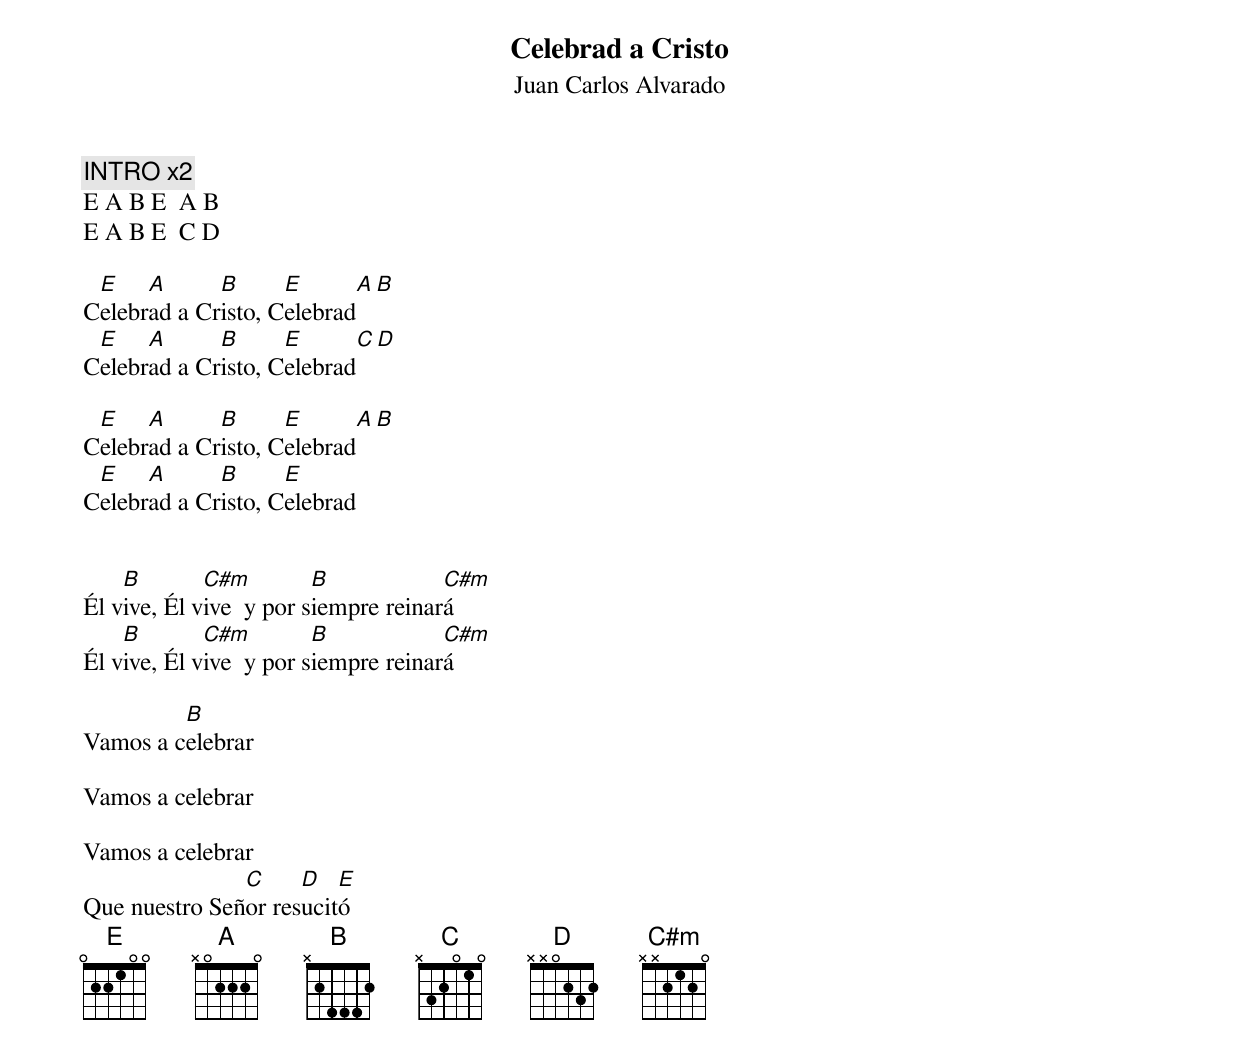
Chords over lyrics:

Celebrad a Cristo
Juan Carlos Alvarado

INTRO x2
E A B E  A B
E A B E  C D

 E    A      B      E       A B
Celebrad a Cristo, Celebrad
 E    A      B      E      C D
Celebrad a Cristo, Celebrad

 E    A      B      E       A B
Celebrad a Cristo, Celebrad
 E    A      B      E
Celebrad a Cristo, Celebrad


    B        C#m         B            C#m
Él vive, Él vive  y por siempre reinará
    B        C#m         B            C#m
Él vive, Él vive  y por siempre reinará

         B
Vamos a celebrar

Vamos a celebrar

Vamos a celebrar
               C     D   E
Que nuestro Señor resucitó
